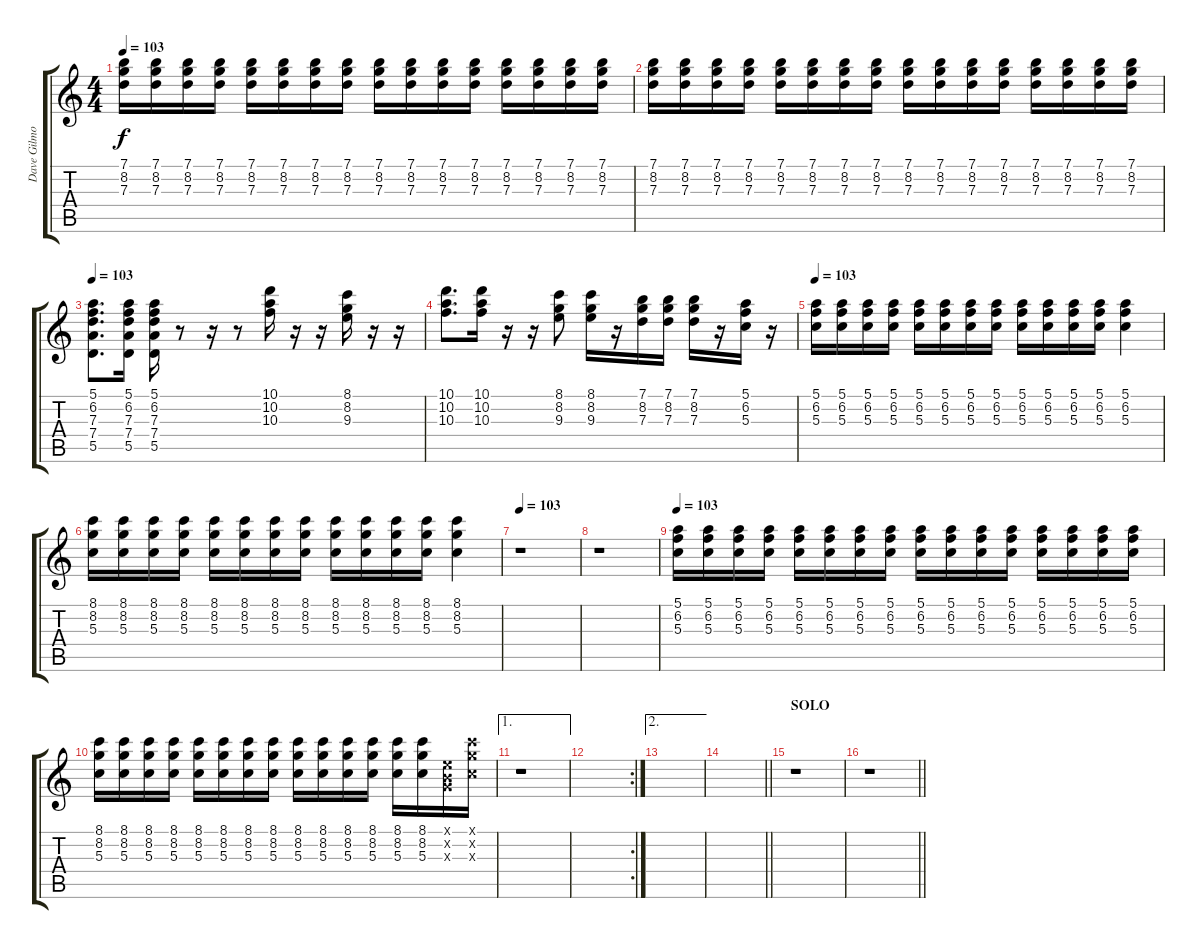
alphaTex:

\track ("Dave Gilmour / Fills" "Dave Gilmo") {instrument electricguitarclean}
\staff {score tabs}
\tuning (E4 B3 G3 D3 A2 E2) {hide}
\ts (4 4)
\tempo 103
\clef g2
\ks c
(7.1 8.2 7.3).16{dy f} (7.1 8.2 7.3).16 (7.1 8.2 7.3).16 (7.1 8.2 7.3).16 (7.1 8.2 7.3).16 (7.1 8.2 7.3).16 (7.1 8.2 7.3).16 (7.1 8.2 7.3).16 (7.1 8.2 7.3).16 (7.1 8.2 7.3).16 (7.1 8.2 7.3).16 (7.1 8.2 7.3).16 (7.1 8.2 7.3).16 (7.1 8.2 7.3).16 (7.1 8.2 7.3).16 (7.1 8.2 7.3).16 |
(7.1 8.2 7.3).16 (7.1 8.2 7.3).16 (7.1 8.2 7.3).16 (7.1 8.2 7.3).16 (7.1 8.2 7.3).16 (7.1 8.2 7.3).16 (7.1 8.2 7.3).16 (7.1 8.2 7.3).16 (7.1 8.2 7.3).16 (7.1 8.2 7.3).16 (7.1 8.2 7.3).16 (7.1 8.2 7.3).16 (7.1 8.2 7.3).16 (7.1 8.2 7.3).16 (7.1 8.2 7.3).16 (7.1 8.2 7.3).16 |
\tempo 103
(5.1 6.2 7.3 7.4 5.5).8{d} (5.1 6.2 7.3 7.4 5.5).16 (5.1 6.2 7.3 7.4 5.5).16 r.8 r.16 r.8 (10.1 10.2 10.3).16 r.16 r.16 (8.1 8.2 9.3).16 r.16 r.16 |
(10.1 10.2 10.3).8{d} (10.1 10.2 10.3).16 r.16 r.16 (8.1 8.2 9.3).8 (8.1 8.2 9.3).16 r.16 (7.1 8.2 7.3).16 (7.1 8.2 7.3).16 (7.1 8.2 7.3).16 r.16 (5.1 6.2 5.3).16 r.16 |
\tempo 103
(5.1 6.2 5.3).16 (5.1 6.2 5.3).16 (5.1 6.2 5.3).16 (5.1 6.2 5.3).16 (5.1 6.2 5.3).16 (5.1 6.2 5.3).16 (5.1 6.2 5.3).16 (5.1 6.2 5.3).16 (5.1 6.2 5.3).16 (5.1 6.2 5.3).16 (5.1 6.2 5.3).16 (5.1 6.2 5.3).16 (5.1 6.2 5.3).4 |
(8.1 8.2 5.3).16 (8.1 8.2 5.3).16 (8.1 8.2 5.3).16 (8.1 8.2 5.3).16 (8.1 8.2 5.3).16 (8.1 8.2 5.3).16 (8.1 8.2 5.3).16 (8.1 8.2 5.3).16 (8.1 8.2 5.3).16 (8.1 8.2 5.3).16 (8.1 8.2 5.3).16 (8.1 8.2 5.3).16 (8.1 8.2 5.3).4 |
\tempo 103
r.1 |
r.1 |
\tempo 103
(5.1 6.2 5.3).16 (5.1 6.2 5.3).16 (5.1 6.2 5.3).16 (5.1 6.2 5.3).16 (5.1 6.2 5.3).16 (5.1 6.2 5.3).16 (5.1 6.2 5.3).16 (5.1 6.2 5.3).16 (5.1 6.2 5.3).16 (5.1 6.2 5.3).16 (5.1 6.2 5.3).16 (5.1 6.2 5.3).16 (5.1 6.2 5.3).16 (5.1 6.2 5.3).16 (5.1 6.2 5.3).16 (5.1 6.2 5.3).16 |
(8.1 8.2 5.3).16 (8.1 8.2 5.3).16 (8.1 8.2 5.3).16 (8.1 8.2 5.3).16 (8.1 8.2 5.3).16 (8.1 8.2 5.3).16 (8.1 8.2 5.3).16 (8.1 8.2 5.3).16 (8.1 8.2 5.3).16 (8.1 8.2 5.3).16 (8.1 8.2 5.3).16 (8.1 8.2 5.3).16 (8.1 8.2 5.3).16 (8.1 8.2 5.3).16 (0.1{x} 0.2{x} 0.3{x}).16 (8.1{x} 8.2{x} 5.3{x}).16 |
\ae 1
r.1 |
\rc 2
|
\ae 2
|
\barLineRight lightlight
|
\section ("" "SOLO")
r.1 |
\barLineRight lightlight
r.1
